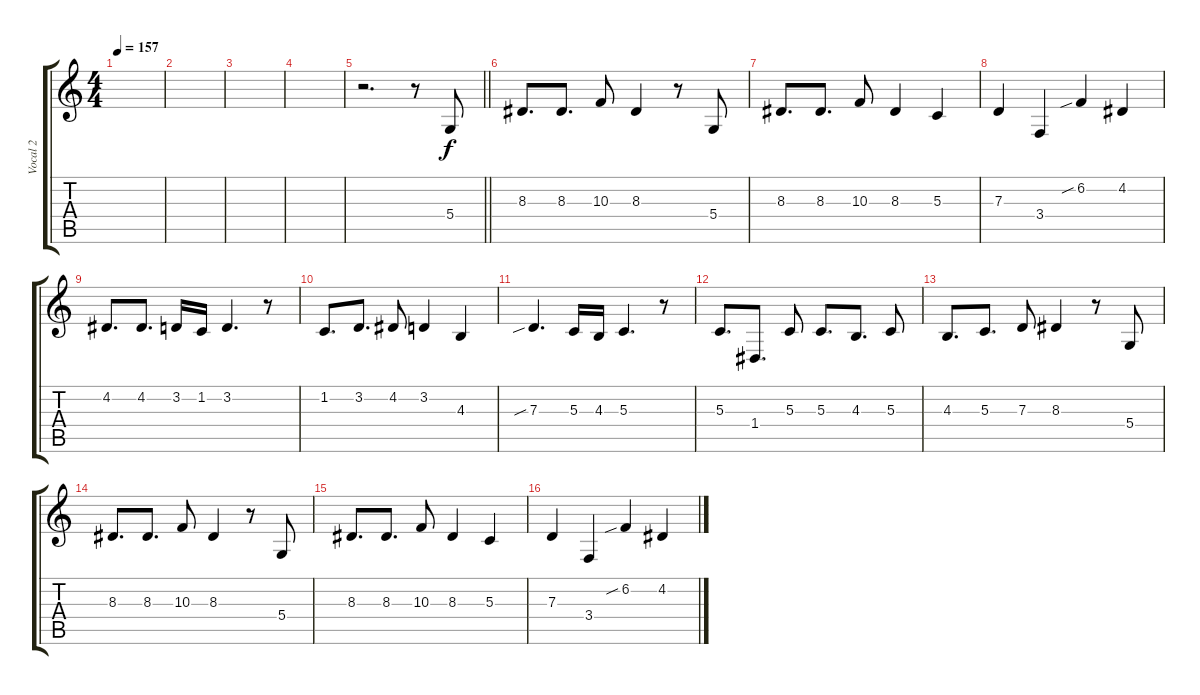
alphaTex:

\track ("Vocal 2" "Vocal 2") {instrument clarinet}
\staff {score tabs}
\tuning (E4 B3 G3 D3 A2 E2) {hide}
\ts (4 4)
\tempo 157
\clef g2
\ks c
|
|
|
|
\barLineRight lightlight
r.2{d} r.8 5.4.8 |
8.3.8{d} 8.3.8{d} 10.3.8 8.3.4 r.8 5.4.8 |
8.3.8{d} 8.3.8{d} 10.3.8 8.3.4 5.3.4 |
7.3.4 3.4.4 6.2{sib}.4 4.2.4 |
4.2.8{d} 4.2.8{d} 3.2.16 1.2.16 3.2.4{d} r.8 |
1.2.8{d} 3.2.8{d} 4.2.8 3.2.4 4.3.4 |
7.3{sib}.4{d} 5.3.16 4.3.16 5.3.4{d} r.8 |
5.3.8{d} 1.4.8{d} 5.3.8 5.3.8{d} 4.3.8{d} 5.3.8 |
4.3.8{d} 5.3.8{d} 7.3.8 8.3.4 r.8 5.4.8 |
8.3.8{d} 8.3.8{d} 10.3.8 8.3.4 r.8 5.4.8 |
8.3.8{d} 8.3.8{d} 10.3.8 8.3.4 5.3.4 |
7.3.4 3.4.4 6.2{sib}.4 4.2.4
